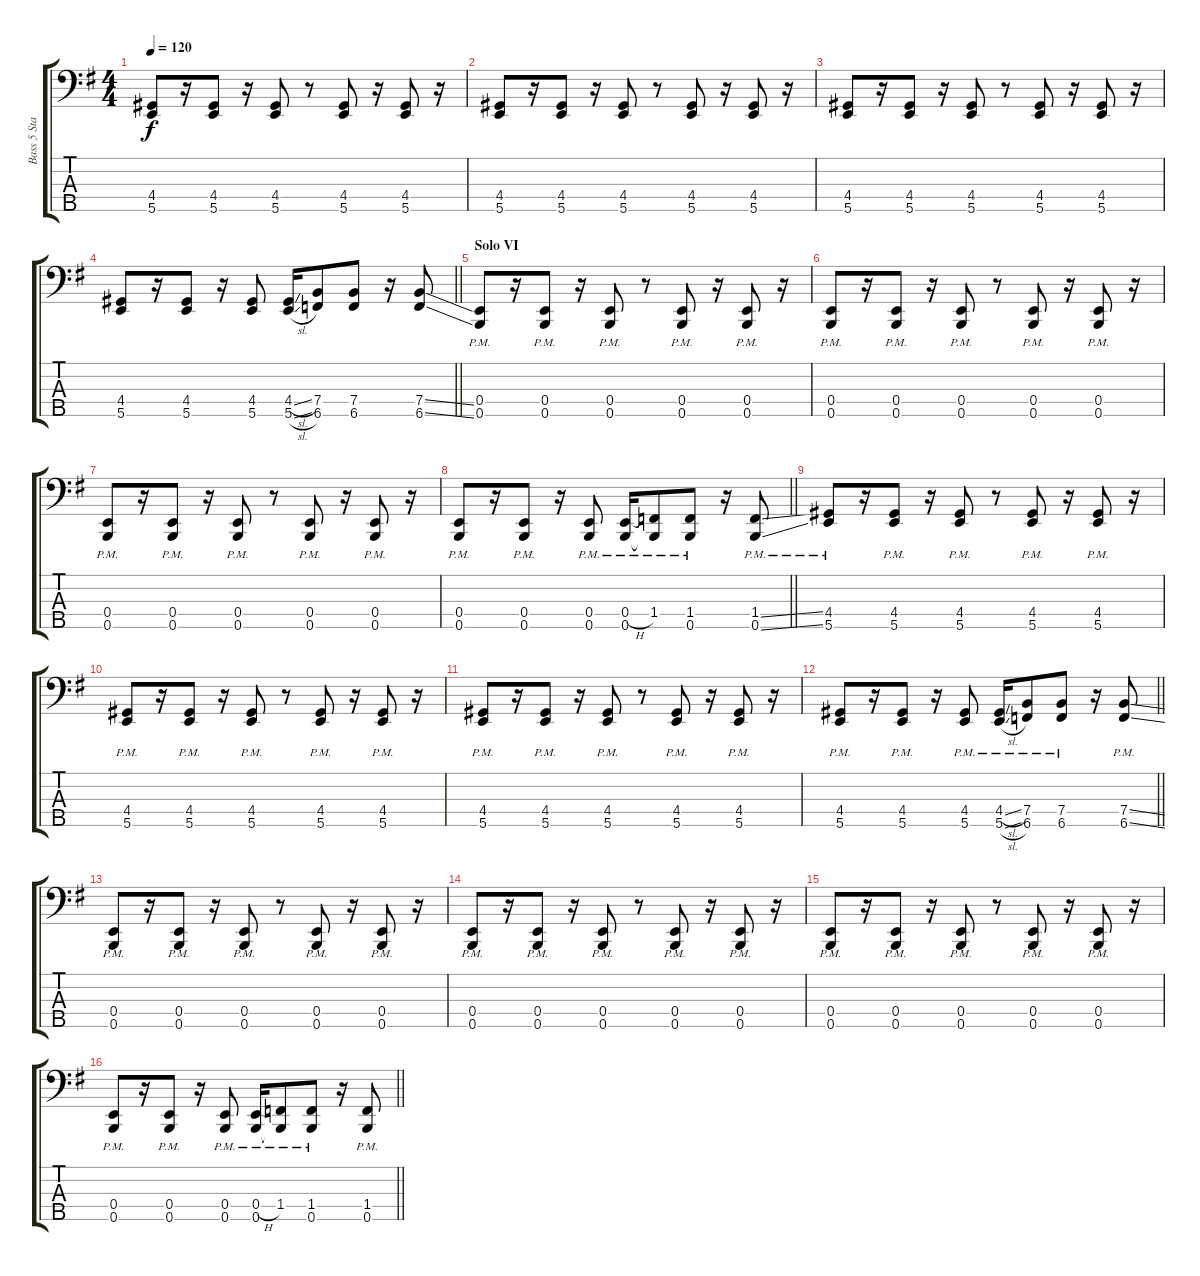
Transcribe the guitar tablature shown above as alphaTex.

\track ("Bass 5 Standard" "Bass 5 Sta") {instrument electricbassfinger}
\staff {score tabs}
\tuning (G2 D2 A1 E1 B0) {hide}
\ts (4 4)
\tempo 120
\clef f4
\ks eminor
(4.4 5.5).8{dy f} r.16 (4.4 5.5).8 r.16 (4.4 5.5).8 r.8 (4.4 5.5).8 r.16 (4.4 5.5).8 r.16 |
(4.4 5.5).8 r.16 (4.4 5.5).8 r.16 (4.4 5.5).8 r.8 (4.4 5.5).8 r.16 (4.4 5.5).8 r.16 |
(4.4 5.5).8 r.16 (4.4 5.5).8 r.16 (4.4 5.5).8 r.8 (4.4 5.5).8 r.16 (4.4 5.5).8 r.16 |
\barLineRight lightlight
(4.4 5.5).8 r.16 (4.4 5.5).8 r.16 (4.4 5.5).8 (4.4{sl} 5.5{sl}).16 (7.4 6.5).8 (7.4 6.5).8 r.16 (7.4{ss} 6.5{ss}).8 |
\section ("" "Solo VI")
(0.4{pm} 0.5{pm}).8 r.16 (0.4{pm} 0.5{pm}).8 r.16 (0.4{pm} 0.5{pm}).8 r.8 (0.4{pm} 0.5{pm}).8 r.16 (0.4{pm} 0.5{pm}).8 r.16 |
(0.4{pm} 0.5{pm}).8 r.16 (0.4{pm} 0.5{pm}).8 r.16 (0.4{pm} 0.5{pm}).8 r.8 (0.4{pm} 0.5{pm}).8 r.16 (0.4{pm} 0.5{pm}).8 r.16 |
(0.4{pm} 0.5{pm}).8 r.16 (0.4{pm} 0.5{pm}).8 r.16 (0.4{pm} 0.5{pm}).8 r.8 (0.4{pm} 0.5{pm}).8 r.16 (0.4{pm} 0.5{pm}).8 r.16 |
\barLineRight lightlight
(0.4{pm} 0.5{pm}).8 r.16 (0.4{pm} 0.5{pm}).8 r.16 (0.4{pm} 0.5{pm}).8 (0.4{h pm} 0.5{pm}).16 (1.4{pm} 0.5{t}).8 (1.4{pm} 0.5{pm}).8 r.16 (1.4{ss pm} 0.5{ss pm}).8 |
(4.4{pm} 5.5{pm}).8 r.16 (4.4{pm} 5.5{pm}).8 r.16 (4.4{pm} 5.5{pm}).8 r.8 (4.4{pm} 5.5{pm}).8 r.16 (4.4{pm} 5.5{pm}).8 r.16 |
(4.4{pm} 5.5{pm}).8 r.16 (4.4{pm} 5.5{pm}).8 r.16 (4.4{pm} 5.5{pm}).8 r.8 (4.4{pm} 5.5{pm}).8 r.16 (4.4{pm} 5.5{pm}).8 r.16 |
(4.4{pm} 5.5{pm}).8 r.16 (4.4{pm} 5.5{pm}).8 r.16 (4.4{pm} 5.5{pm}).8 r.8 (4.4{pm} 5.5{pm}).8 r.16 (4.4{pm} 5.5{pm}).8 r.16 |
\barLineRight lightlight
(4.4{pm} 5.5{pm}).8 r.16 (4.4{pm} 5.5{pm}).8 r.16 (4.4{pm} 5.5{pm}).8 (4.4{sl pm} 5.5{sl pm}).16 (7.4{pm} 6.5{pm}).8 (7.4{pm} 6.5{pm}).8 r.16 (7.4{ss pm} 6.5{ss pm}).8 |
(0.4{pm} 0.5{pm}).8 r.16 (0.4{pm} 0.5{pm}).8 r.16 (0.4{pm} 0.5{pm}).8 r.8 (0.4{pm} 0.5{pm}).8 r.16 (0.4{pm} 0.5{pm}).8 r.16 |
(0.4{pm} 0.5{pm}).8 r.16 (0.4{pm} 0.5{pm}).8 r.16 (0.4{pm} 0.5{pm}).8 r.8 (0.4{pm} 0.5{pm}).8 r.16 (0.4{pm} 0.5{pm}).8 r.16 |
(0.4{pm} 0.5{pm}).8 r.16 (0.4{pm} 0.5{pm}).8 r.16 (0.4{pm} 0.5{pm}).8 r.8 (0.4{pm} 0.5{pm}).8 r.16 (0.4{pm} 0.5{pm}).8 r.16 |
\barLineRight lightlight
(0.4{pm} 0.5{pm}).8 r.16 (0.4{pm} 0.5{pm}).8 r.16 (0.4{pm} 0.5{pm}).8 (0.4{h pm} 0.5{pm}).16 (1.4{pm} 0.5{t}).8 (1.4{pm} 0.5{pm}).8 r.16 (1.4{ss pm} 0.5{ss pm}).8
